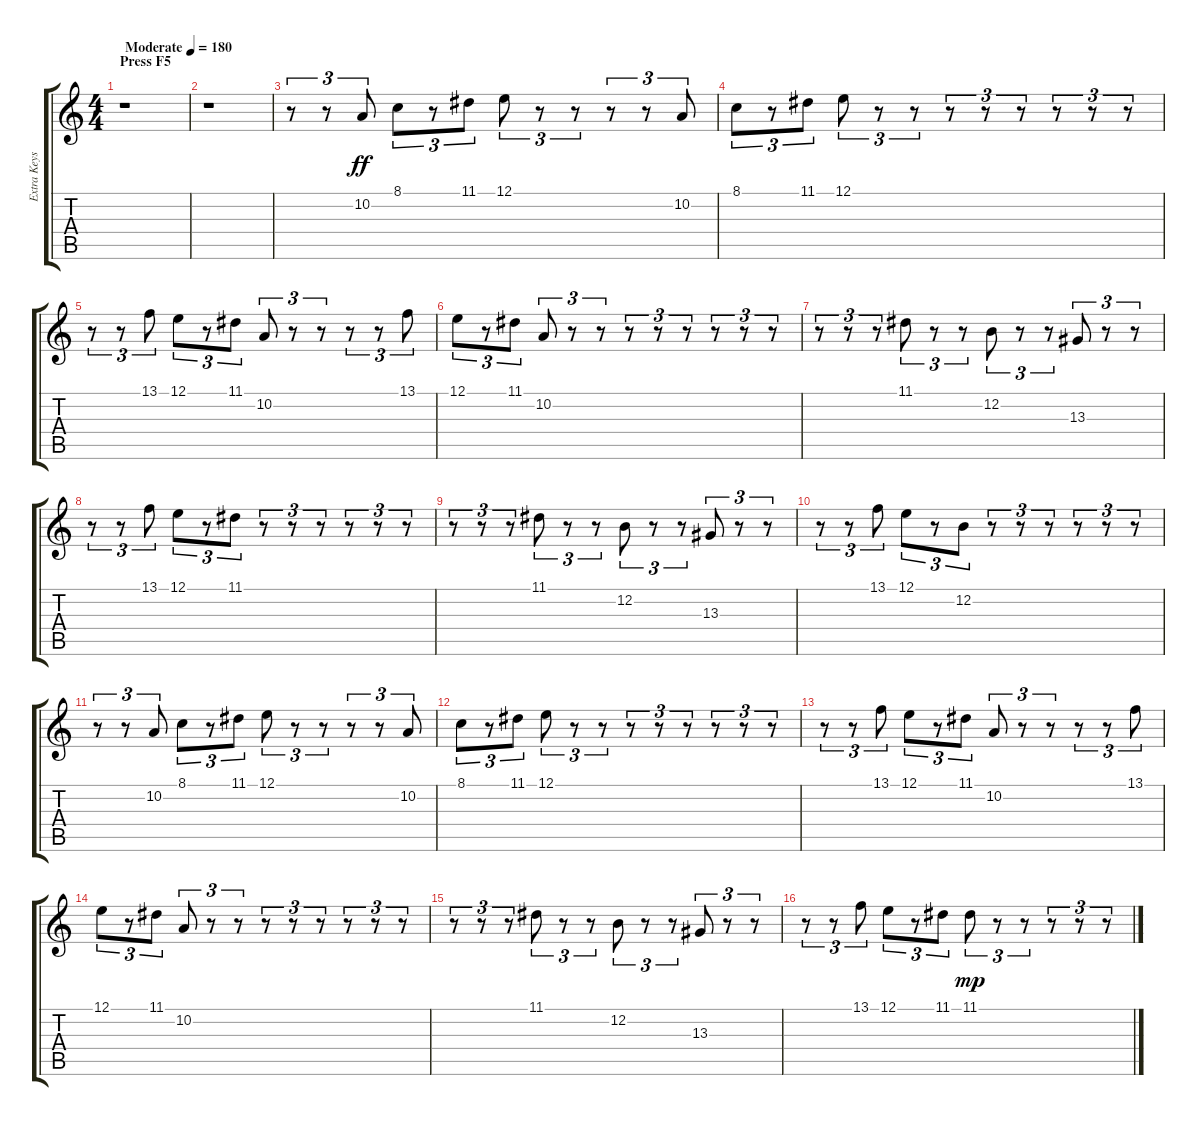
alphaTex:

\track ("Extra Keys/Strings" "Extra Keys") {instrument honkytonkpiano}
\staff {score tabs}
\tuning (E4 B3 G3 D3 A2 E2) {hide}
\ts (4 4)
\section ("" "Press F5")
\tempo (180 "Moderate")
\clef g2
\ks c
r.1{dy ff instrument honkytonkpiano} |
r.1 |
r.8{tu (3 2)} r.8{tu (3 2)} 10.2.8{tu (3 2)} 8.1.8{tu (3 2)} r.8{tu (3 2)} 11.1.8{tu (3 2)} 12.1.8{tu (3 2)} r.8{tu (3 2)} r.8{tu (3 2)} r.8{tu (3 2)} r.8{tu (3 2)} 10.2.8{tu (3 2)} |
8.1.8{tu (3 2)} r.8{tu (3 2)} 11.1.8{tu (3 2)} 12.1.8{tu (3 2)} r.8{tu (3 2)} r.8{tu (3 2)} r.8{tu (3 2)} r.8{tu (3 2)} r.8{tu (3 2)} r.8{tu (3 2)} r.8{tu (3 2)} r.8{tu (3 2)} |
r.8{tu (3 2)} r.8{tu (3 2)} 13.1.8{tu (3 2)} 12.1.8{tu (3 2)} r.8{tu (3 2)} 11.1.8{tu (3 2)} 10.2.8{tu (3 2)} r.8{tu (3 2)} r.8{tu (3 2)} r.8{tu (3 2)} r.8{tu (3 2)} 13.1.8{tu (3 2)} |
12.1.8{tu (3 2)} r.8{tu (3 2)} 11.1.8{tu (3 2)} 10.2.8{tu (3 2)} r.8{tu (3 2)} r.8{tu (3 2)} r.8{tu (3 2)} r.8{tu (3 2)} r.8{tu (3 2)} r.8{tu (3 2)} r.8{tu (3 2)} r.8{tu (3 2)} |
r.8{tu (3 2)} r.8{tu (3 2)} r.8{tu (3 2)} 11.1.8{tu (3 2)} r.8{tu (3 2)} r.8{tu (3 2)} 12.2.8{tu (3 2)} r.8{tu (3 2)} r.8{tu (3 2)} 13.3.8{tu (3 2)} r.8{tu (3 2)} r.8{tu (3 2)} |
r.8{tu (3 2)} r.8{tu (3 2)} 13.1.8{tu (3 2)} 12.1.8{tu (3 2)} r.8{tu (3 2)} 11.1.8{tu (3 2)} r.8{tu (3 2)} r.8{tu (3 2)} r.8{tu (3 2)} r.8{tu (3 2)} r.8{tu (3 2)} r.8{tu (3 2)} |
r.8{tu (3 2)} r.8{tu (3 2)} r.8{tu (3 2)} 11.1.8{tu (3 2)} r.8{tu (3 2)} r.8{tu (3 2)} 12.2.8{tu (3 2)} r.8{tu (3 2)} r.8{tu (3 2)} 13.3.8{tu (3 2)} r.8{tu (3 2)} r.8{tu (3 2)} |
r.8{tu (3 2)} r.8{tu (3 2)} 13.1.8{tu (3 2)} 12.1.8{tu (3 2)} r.8{tu (3 2)} 12.2.8{tu (3 2)} r.8{tu (3 2)} r.8{tu (3 2)} r.8{tu (3 2)} r.8{tu (3 2)} r.8{tu (3 2)} r.8{tu (3 2)} |
r.8{tu (3 2) volume 11} r.8{tu (3 2)} 10.2.8{tu (3 2)} 8.1.8{tu (3 2)} r.8{tu (3 2)} 11.1.8{tu (3 2)} 12.1.8{tu (3 2)} r.8{tu (3 2)} r.8{tu (3 2)} r.8{tu (3 2)} r.8{tu (3 2)} 10.2.8{tu (3 2)} |
8.1.8{tu (3 2)} r.8{tu (3 2)} 11.1.8{tu (3 2)} 12.1.8{tu (3 2)} r.8{tu (3 2)} r.8{tu (3 2)} r.8{tu (3 2)} r.8{tu (3 2)} r.8{tu (3 2)} r.8{tu (3 2)} r.8{tu (3 2)} r.8{tu (3 2)} |
r.8{tu (3 2)} r.8{tu (3 2)} 13.1.8{tu (3 2)} 12.1.8{tu (3 2)} r.8{tu (3 2)} 11.1.8{tu (3 2)} 10.2.8{tu (3 2)} r.8{tu (3 2)} r.8{tu (3 2)} r.8{tu (3 2)} r.8{tu (3 2)} 13.1.8{tu (3 2)} |
12.1.8{tu (3 2)} r.8{tu (3 2)} 11.1.8{tu (3 2)} 10.2.8{tu (3 2)} r.8{tu (3 2)} r.8{tu (3 2)} r.8{tu (3 2)} r.8{tu (3 2)} r.8{tu (3 2)} r.8{tu (3 2)} r.8{tu (3 2)} r.8{tu (3 2)} |
r.8{tu (3 2)} r.8{tu (3 2)} r.8{tu (3 2)} 11.1.8{tu (3 2)} r.8{tu (3 2)} r.8{tu (3 2)} 12.2.8{tu (3 2)} r.8{tu (3 2)} r.8{tu (3 2)} 13.3.8{tu (3 2)} r.8{tu (3 2)} r.8{tu (3 2)} |
r.8{tu (3 2)} r.8{tu (3 2)} 13.1.8{tu (3 2)} 12.1.8{tu (3 2)} r.8{tu (3 2)} 11.1.8{tu (3 2)} 11.1.8{tu (3 2) dy mp} r.8{tu (3 2)} r.8{tu (3 2)} r.8{tu (3 2)} r.8{tu (3 2)} r.8{tu (3 2)}
